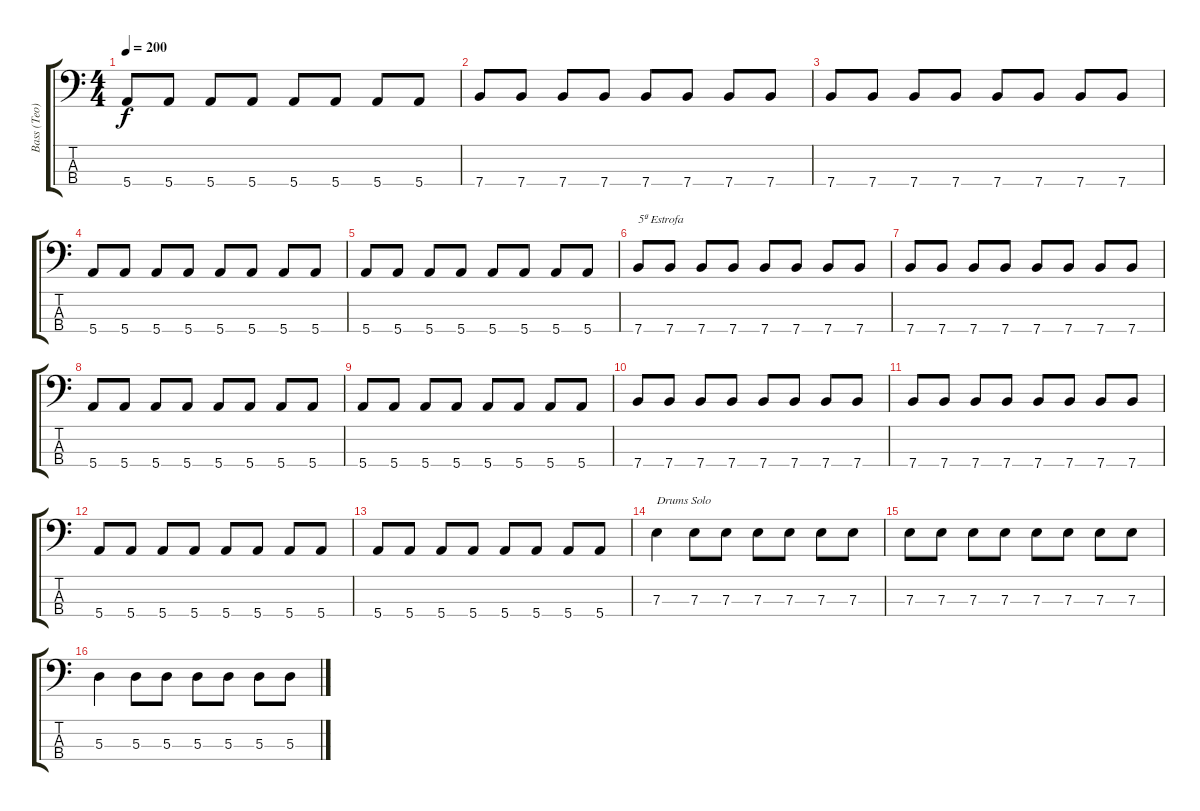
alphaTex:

\track ("Bass (Teo)" "Bass (Teo)") {instrument electricbasspick}
\staff {score tabs}
\tuning (G2 D2 A1 E1) {hide}
\ts (4 4)
\tempo 200
\clef f4
\ks c
5.4.8{dy f} 5.4.8 5.4.8 5.4.8 5.4.8 5.4.8 5.4.8 5.4.8 |
7.4.8 7.4.8 7.4.8 7.4.8 7.4.8 7.4.8 7.4.8 7.4.8 |
7.4.8 7.4.8 7.4.8 7.4.8 7.4.8 7.4.8 7.4.8 7.4.8 |
5.4.8 5.4.8 5.4.8 5.4.8 5.4.8 5.4.8 5.4.8 5.4.8 |
5.4.8 5.4.8 5.4.8 5.4.8 5.4.8 5.4.8 5.4.8 5.4.8 |
7.4.8{txt "5ª Estrofa"} 7.4.8 7.4.8 7.4.8 7.4.8 7.4.8 7.4.8 7.4.8 |
7.4.8 7.4.8 7.4.8 7.4.8 7.4.8 7.4.8 7.4.8 7.4.8 |
5.4.8 5.4.8 5.4.8 5.4.8 5.4.8 5.4.8 5.4.8 5.4.8 |
5.4.8 5.4.8 5.4.8 5.4.8 5.4.8 5.4.8 5.4.8 5.4.8 |
7.4.8 7.4.8 7.4.8 7.4.8 7.4.8 7.4.8 7.4.8 7.4.8 |
7.4.8 7.4.8 7.4.8 7.4.8 7.4.8 7.4.8 7.4.8 7.4.8 |
5.4.8 5.4.8 5.4.8 5.4.8 5.4.8 5.4.8 5.4.8 5.4.8 |
5.4.8 5.4.8 5.4.8 5.4.8 5.4.8 5.4.8 5.4.8 5.4.8 |
7.3.4{txt "Drums Solo"} 7.3.8 7.3.8 7.3.8 7.3.8 7.3.8 7.3.8 |
7.3.8 7.3.8 7.3.8 7.3.8 7.3.8 7.3.8 7.3.8 7.3.8 |
5.3.4 5.3.8 5.3.8 5.3.8 5.3.8 5.3.8 5.3.8
